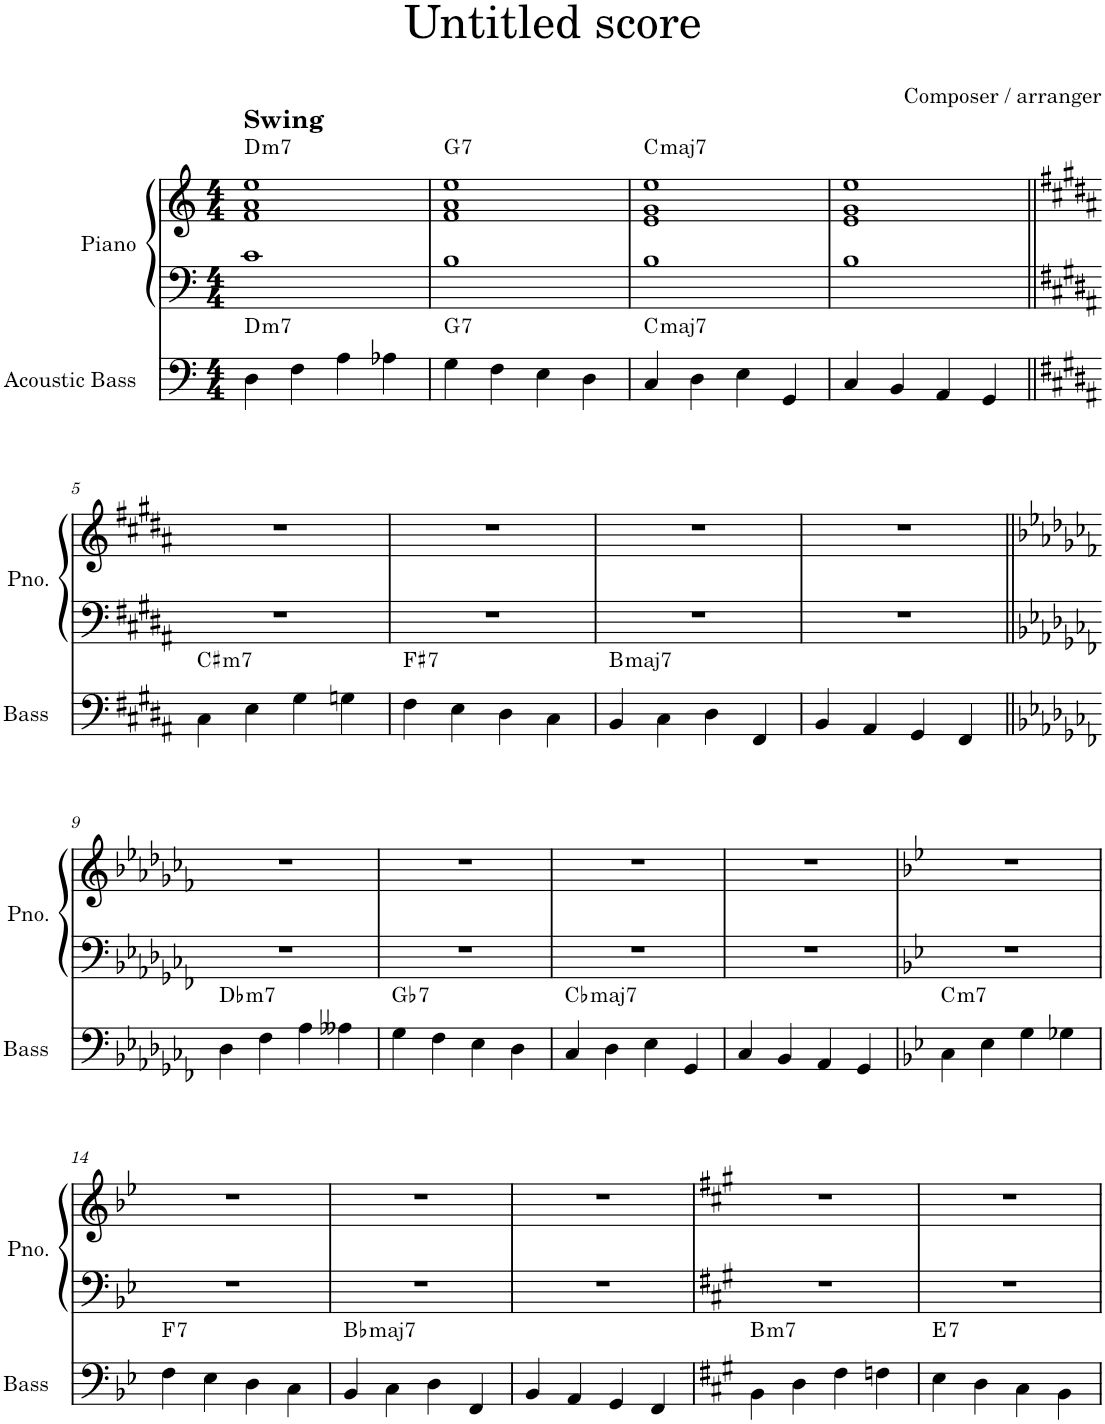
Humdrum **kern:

**kern	**harte	**kern	**kern	**harte
*part2	*part2	*part1	*part1	*part1
*staff3	*	*staff2	*staff1	*
*I"Acoustic Bass	*	*I"Piano	*	*
*I'Bass	*	*I'Pno.	*	*
*clefF4	*	*clefF4	*clefG2	*
*Trd7c12	*	*	*	*
*k[]	*	*k[]	*k[]	*
*M4/4	*	*M4/4	*M4/4	*
=1	=1	=1	=1	=1
!	!LO:H:kt=m7	!	!LO:TX:a:B:t=Swing	!LO:H:kt=m7
4D\	D:min7	1c	1f 1a 1ee	D:min7
4F\	.	.	.	.
4A\	.	.	.	.
4A-X\	.	.	.	.
=2	=2	=2	=2	=2
!	!LO:H:kt=7	!	!	!LO:H:kt=7
4G\	G:7	1B	1f 1a 1ee	G:7
4F\	.	.	.	.
4E\	.	.	.	.
4D\	.	.	.	.
=3	=3	=3	=3	=3
!	!LO:H:kt=maj7	!	!	!LO:H:kt=maj7
4C/	C:maj7	1B	1e 1g 1ee	C:maj7
4D\	.	.	.	.
4E\	.	.	.	.
4GG/	.	.	.	.
=4	=4	=4	=4	=4
4C/	.	1B	1e 1g 1ee	.
4BB/	.	.	.	.
4AA/	.	.	.	.
4GG/	.	.	.	.
!!LO:LB:g=z
=5||	=5||	=5||	=5||	=5||
*k[f#c#g#d#a#]	*	*k[f#c#g#d#a#]	*k[f#c#g#d#a#]	*
!	!LO:H:kt=m7	!	!	!
4C#\	C#:min7	1r	1r	.
4E\	.	.	.	.
4G#\	.	.	.	.
4Gn\	.	.	.	.
=6	=6	=6	=6	=6
!	!LO:H:kt=7	!	!	!
4F#\	F#:7	1r	1r	.
4E\	.	.	.	.
4D#\	.	.	.	.
4C#\	.	.	.	.
=7	=7	=7	=7	=7
!	!LO:H:kt=maj7	!	!	!
4BB/	B:maj7	1r	1r	.
4C#\	.	.	.	.
4D#\	.	.	.	.
4FF#/	.	.	.	.
=8	=8	=8	=8	=8
4BB/	.	1r	1r	.
4AA#/	.	.	.	.
4GG#/	.	.	.	.
4FF#/	.	.	.	.
!!LO:LB:g=z
=9||	=9||	=9||	=9||	=9||
*k[b-e-a-d-g-c-f-]	*	*k[b-e-a-d-g-c-f-]	*k[b-e-a-d-g-c-f-]	*
!	!LO:H:kt=m7	!	!	!
4D-\	Db:min7	1r	1r	.
4F-\	.	.	.	.
4A-\	.	.	.	.
4A--X\	.	.	.	.
=10	=10	=10	=10	=10
!	!LO:H:kt=7	!	!	!
4G-\	Gb:7	1r	1r	.
4F-\	.	.	.	.
4E-\	.	.	.	.
4D-\	.	.	.	.
=11	=11	=11	=11	=11
!	!LO:H:kt=maj7	!	!	!
4C-/	Cb:maj7	1r	1r	.
4D-\	.	.	.	.
4E-\	.	.	.	.
4GG-/	.	.	.	.
=12	=12	=12	=12	=12
4C-/	.	1r	1r	.
4BB-/	.	.	.	.
4AA-/	.	.	.	.
4GG-/	.	.	.	.
=13	=13	=13	=13	=13
*k[b-e-]	*	*k[b-e-]	*k[b-e-]	*
!	!LO:H:kt=m7	!	!	!
4C\	C:min7	1r	1r	.
4E-\	.	.	.	.
4G\	.	.	.	.
4G-X\	.	.	.	.
!!LO:LB:g=z
=14	=14	=14	=14	=14
!	!LO:H:kt=7	!	!	!
4F\	F:7	1r	1r	.
4E-\	.	.	.	.
4D\	.	.	.	.
4C\	.	.	.	.
=15	=15	=15	=15	=15
!	!LO:H:kt=maj7	!	!	!
4BB-/	Bb:maj7	1r	1r	.
4C\	.	.	.	.
4D\	.	.	.	.
4FF/	.	.	.	.
=16	=16	=16	=16	=16
4BB-/	.	1r	1r	.
4AA/	.	.	.	.
4GG/	.	.	.	.
4FF/	.	.	.	.
=17	=17	=17	=17	=17
*k[f#c#g#]	*	*k[f#c#g#]	*k[f#c#g#]	*
!	!LO:H:kt=m7	!	!	!
4BB\	B:min7	1r	1r	.
4D\	.	.	.	.
4F#\	.	.	.	.
4Fn\	.	.	.	.
=18	=18	=18	=18	=18
!	!LO:H:kt=7	!	!	!
4E\	E:7	1r	1r	.
4D\	.	.	.	.
4C#\	.	.	.	.
4BB\	.	.	.	.
=	=	=	=	=
*-	*-	*-	*-	*-
